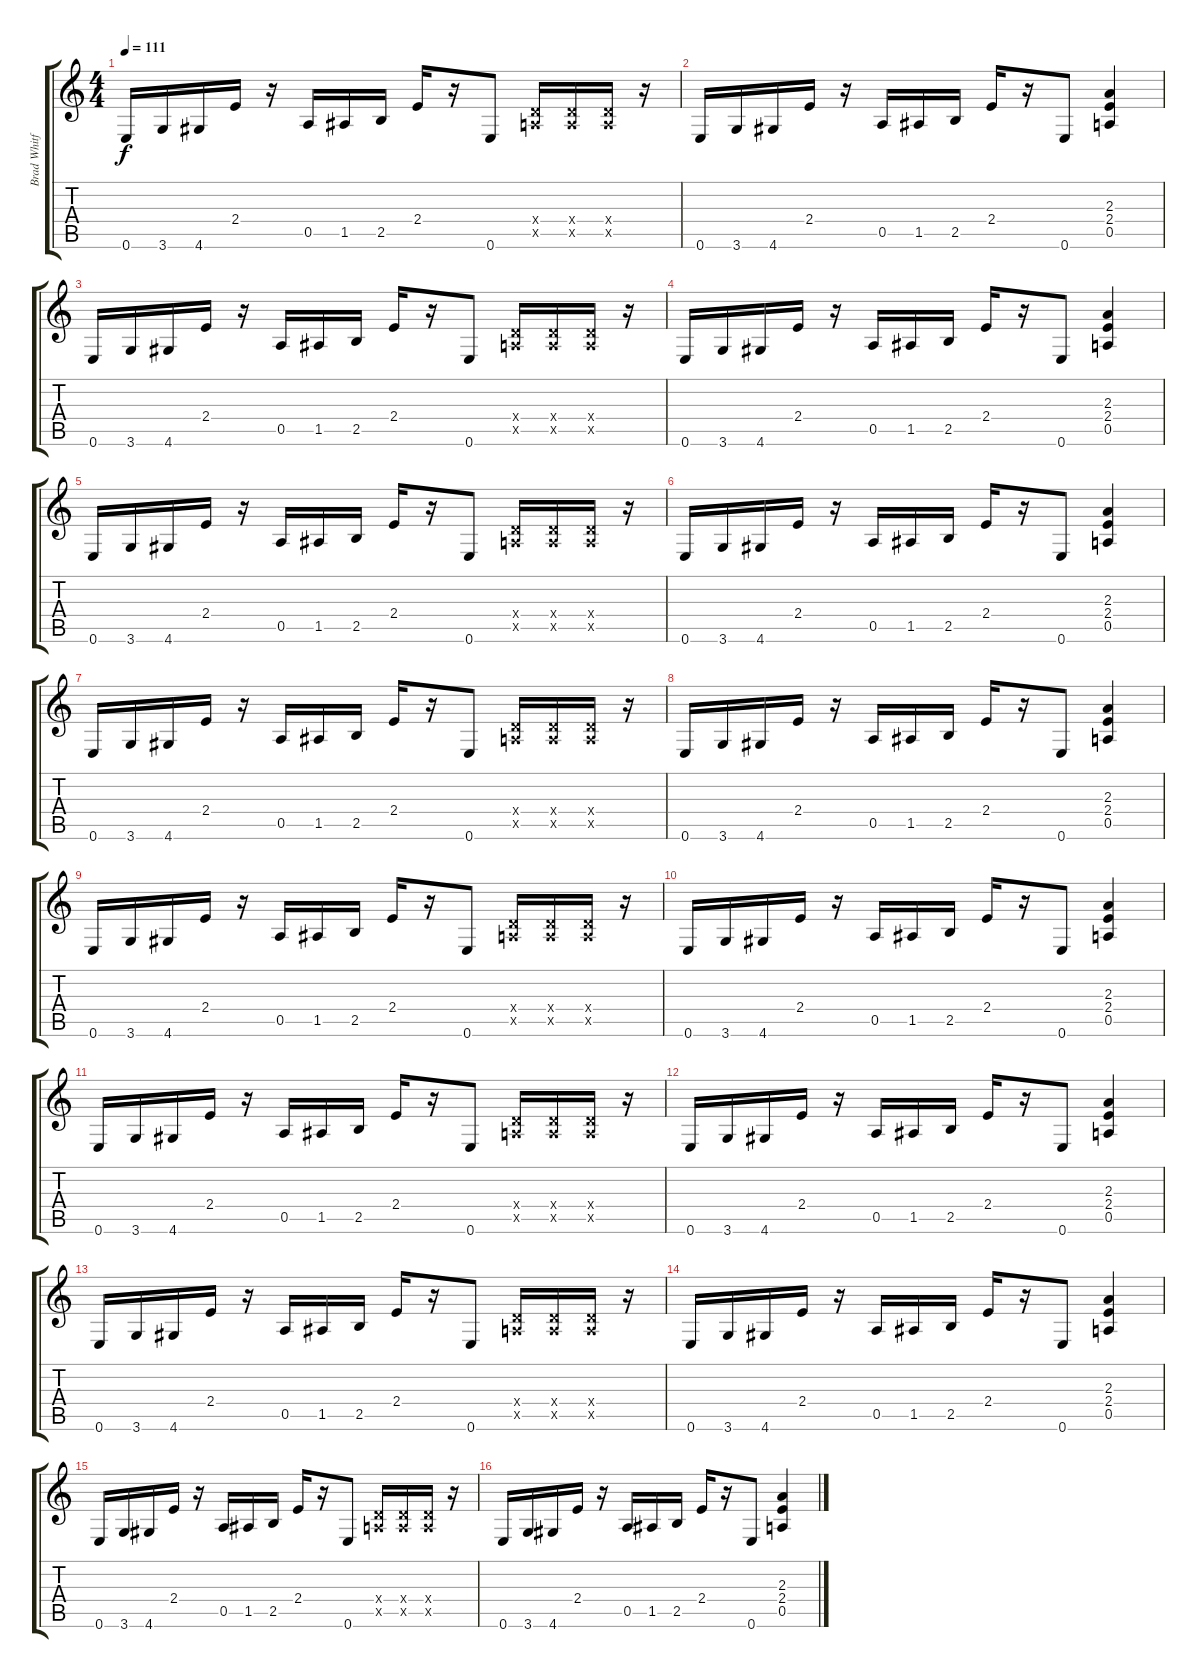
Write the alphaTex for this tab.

\track ("Brad Whitford" "Brad Whitf") {instrument distortionguitar}
\staff {score tabs}
\tuning (E4 B3 G3 D3 A2 E2) {hide}
\ts (4 4)
\tempo 111
\clef g2
\ks c
0.6.16{dy f} 3.6.16 4.6.16 2.4.16 r.16 0.5.16 1.5.16 2.5.16 2.4.16 r.16 0.6.8 (0.4{x} 0.5{x}).16 (0.4{x} 0.5{x}).16 (0.4{x} 0.5{x}).16 r.16 |
0.6.16 3.6.16 4.6.16 2.4.16 r.16 0.5.16 1.5.16 2.5.16 2.4.16 r.16 0.6.8 (2.3 2.4 0.5).4 |
0.6.16 3.6.16 4.6.16 2.4.16 r.16 0.5.16 1.5.16 2.5.16 2.4.16 r.16 0.6.8 (0.4{x} 0.5{x}).16 (0.4{x} 0.5{x}).16 (0.4{x} 0.5{x}).16 r.16 |
0.6.16 3.6.16 4.6.16 2.4.16 r.16 0.5.16 1.5.16 2.5.16 2.4.16 r.16 0.6.8 (2.3 2.4 0.5).4 |
0.6.16 3.6.16 4.6.16 2.4.16 r.16 0.5.16 1.5.16 2.5.16 2.4.16 r.16 0.6.8 (0.4{x} 0.5{x}).16 (0.4{x} 0.5{x}).16 (0.4{x} 0.5{x}).16 r.16 |
0.6.16 3.6.16 4.6.16 2.4.16 r.16 0.5.16 1.5.16 2.5.16 2.4.16 r.16 0.6.8 (2.3 2.4 0.5).4 |
0.6.16 3.6.16 4.6.16 2.4.16 r.16 0.5.16 1.5.16 2.5.16 2.4.16 r.16 0.6.8 (0.4{x} 0.5{x}).16 (0.4{x} 0.5{x}).16 (0.4{x} 0.5{x}).16 r.16 |
0.6.16 3.6.16 4.6.16 2.4.16 r.16 0.5.16 1.5.16 2.5.16 2.4.16 r.16 0.6.8 (2.3 2.4 0.5).4 |
0.6.16 3.6.16 4.6.16 2.4.16 r.16 0.5.16 1.5.16 2.5.16 2.4.16 r.16 0.6.8 (0.4{x} 0.5{x}).16 (0.4{x} 0.5{x}).16 (0.4{x} 0.5{x}).16 r.16 |
0.6.16 3.6.16 4.6.16 2.4.16 r.16 0.5.16 1.5.16 2.5.16 2.4.16 r.16 0.6.8 (2.3 2.4 0.5).4 |
0.6.16 3.6.16 4.6.16 2.4.16 r.16 0.5.16 1.5.16 2.5.16 2.4.16 r.16 0.6.8 (0.4{x} 0.5{x}).16 (0.4{x} 0.5{x}).16 (0.4{x} 0.5{x}).16 r.16 |
0.6.16 3.6.16 4.6.16 2.4.16 r.16 0.5.16 1.5.16 2.5.16 2.4.16 r.16 0.6.8 (2.3 2.4 0.5).4 |
0.6.16 3.6.16 4.6.16 2.4.16 r.16 0.5.16 1.5.16 2.5.16 2.4.16 r.16 0.6.8 (0.4{x} 0.5{x}).16 (0.4{x} 0.5{x}).16 (0.4{x} 0.5{x}).16 r.16 |
0.6.16 3.6.16 4.6.16 2.4.16 r.16 0.5.16 1.5.16 2.5.16 2.4.16 r.16 0.6.8 (2.3 2.4 0.5).4 |
0.6.16 3.6.16 4.6.16 2.4.16 r.16 0.5.16 1.5.16 2.5.16 2.4.16 r.16 0.6.8 (0.4{x} 0.5{x}).16 (0.4{x} 0.5{x}).16 (0.4{x} 0.5{x}).16 r.16 |
0.6.16 3.6.16 4.6.16 2.4.16 r.16 0.5.16 1.5.16 2.5.16 2.4.16 r.16 0.6.8 (2.3 2.4 0.5).4
